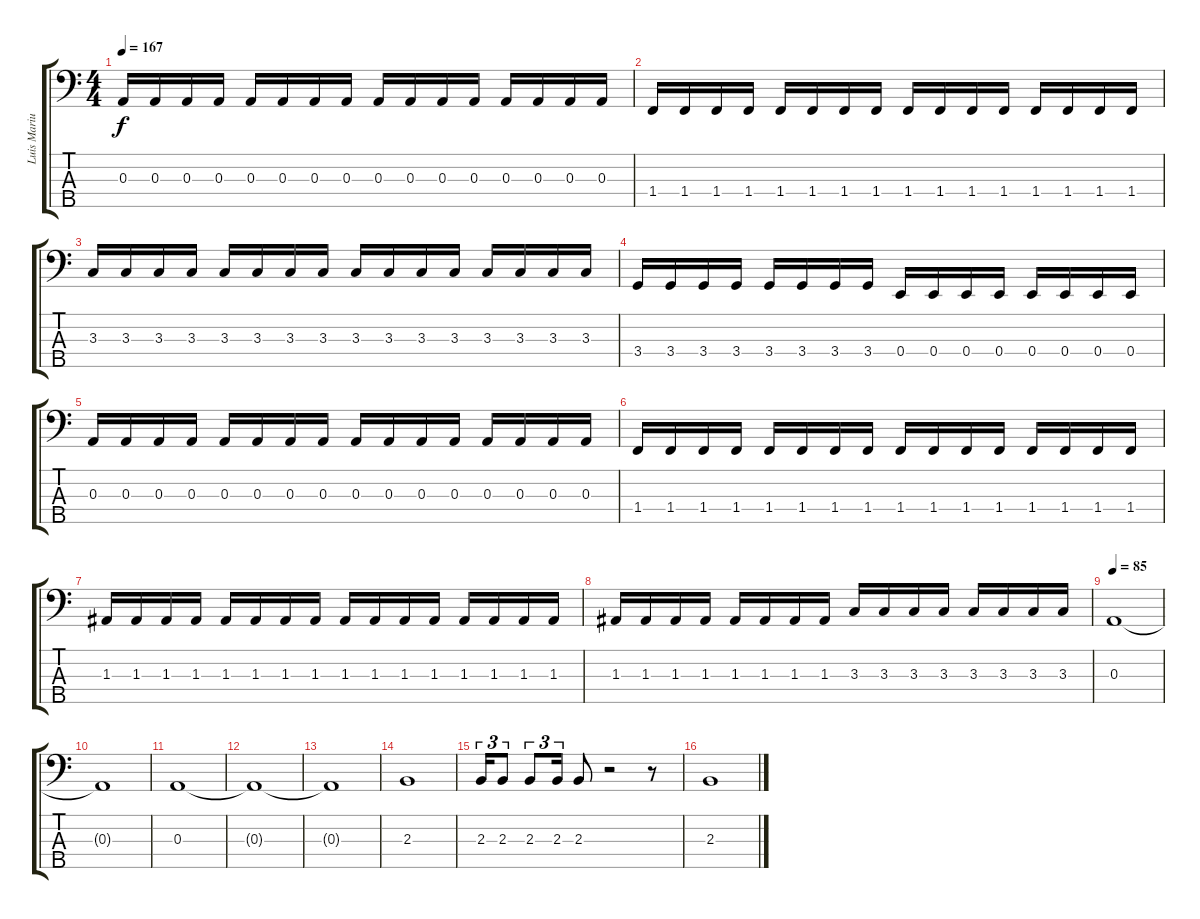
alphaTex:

\track ("Luis Mariuti" "Luis Mariu") {instrument electricbasspick}
\staff {score tabs}
\tuning (G2 D2 A1 E1 B0) {hide}
\ts (4 4)
\tempo 167
\clef f4
\ks c
0.3.16{dy f} 0.3.16 0.3.16 0.3.16 0.3.16 0.3.16 0.3.16 0.3.16 0.3.16 0.3.16 0.3.16 0.3.16 0.3.16 0.3.16 0.3.16 0.3.16 |
1.4.16 1.4.16 1.4.16 1.4.16 1.4.16 1.4.16 1.4.16 1.4.16 1.4.16 1.4.16 1.4.16 1.4.16 1.4.16 1.4.16 1.4.16 1.4.16 |
3.3.16 3.3.16 3.3.16 3.3.16 3.3.16 3.3.16 3.3.16 3.3.16 3.3.16 3.3.16 3.3.16 3.3.16 3.3.16 3.3.16 3.3.16 3.3.16 |
3.4.16 3.4.16 3.4.16 3.4.16 3.4.16 3.4.16 3.4.16 3.4.16 0.4.16 0.4.16 0.4.16 0.4.16 0.4.16 0.4.16 0.4.16 0.4.16 |
0.3.16 0.3.16 0.3.16 0.3.16 0.3.16 0.3.16 0.3.16 0.3.16 0.3.16 0.3.16 0.3.16 0.3.16 0.3.16 0.3.16 0.3.16 0.3.16 |
1.4.16 1.4.16 1.4.16 1.4.16 1.4.16 1.4.16 1.4.16 1.4.16 1.4.16 1.4.16 1.4.16 1.4.16 1.4.16 1.4.16 1.4.16 1.4.16 |
1.3.16 1.3.16 1.3.16 1.3.16 1.3.16 1.3.16 1.3.16 1.3.16 1.3.16 1.3.16 1.3.16 1.3.16 1.3.16 1.3.16 1.3.16 1.3.16 |
1.3.16 1.3.16 1.3.16 1.3.16 1.3.16 1.3.16 1.3.16 1.3.16 3.3.16 3.3.16 3.3.16 3.3.16 3.3.16 3.3.16 3.3.16 3.3.16 |
\tempo 85
0.3.1 |
0.3{t}.1 |
0.3.1 |
0.3{t}.1 |
0.3{t}.1 |
2.3.1 |
2.3.16{tu (3 2)} 2.3.8{tu (3 2)} 2.3.8{tu (3 2)} 2.3.16{tu (3 2)} 2.3.8 r.2 r.8 |
2.3.1
